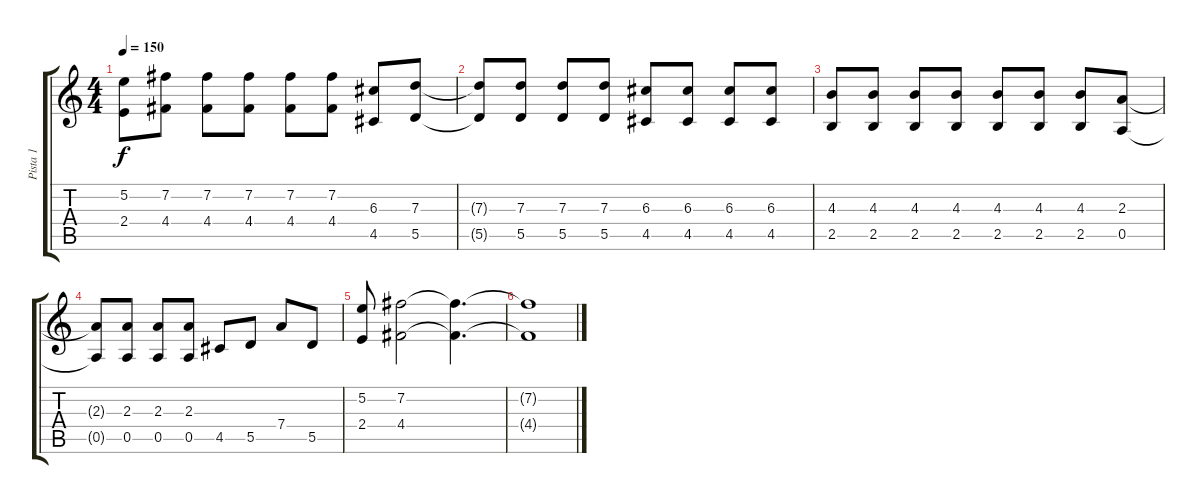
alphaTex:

\track ("Pista 1" "Pista 1") {instrument distortionguitar}
\staff {score tabs}
\tuning (E4 B3 G3 D3 A2 E2) {hide}
\ts (4 4)
\tempo 150
\clef g2
\ks c
(5.2 2.4).8{dy f} (7.2 4.4).8 (7.2 4.4).8 (7.2 4.4).8 (7.2 4.4).8 (7.2 4.4).8 (6.3 4.5).8 (7.3 5.5).8 |
(7.3{t} 5.5{t}).8 (7.3 5.5).8 (7.3 5.5).8 (7.3 5.5).8 (6.3 4.5).8 (6.3 4.5).8 (6.3 4.5).8 (6.3 4.5).8 |
(4.3 2.5).8 (4.3 2.5).8 (4.3 2.5).8 (4.3 2.5).8 (4.3 2.5).8 (4.3 2.5).8 (4.3 2.5).8 (2.3 0.5).8 |
(2.3{t} 0.5{t}).8 (2.3 0.5).8 (2.3 0.5).8 (2.3 0.5).8 4.5.8 5.5.8 7.4.8 5.5.8 |
(5.2 2.4).8{volume 0} (7.2 4.4).2 (7.2{t} 4.4{t}).4{d} |
(7.2{t} 4.4{t}).1
